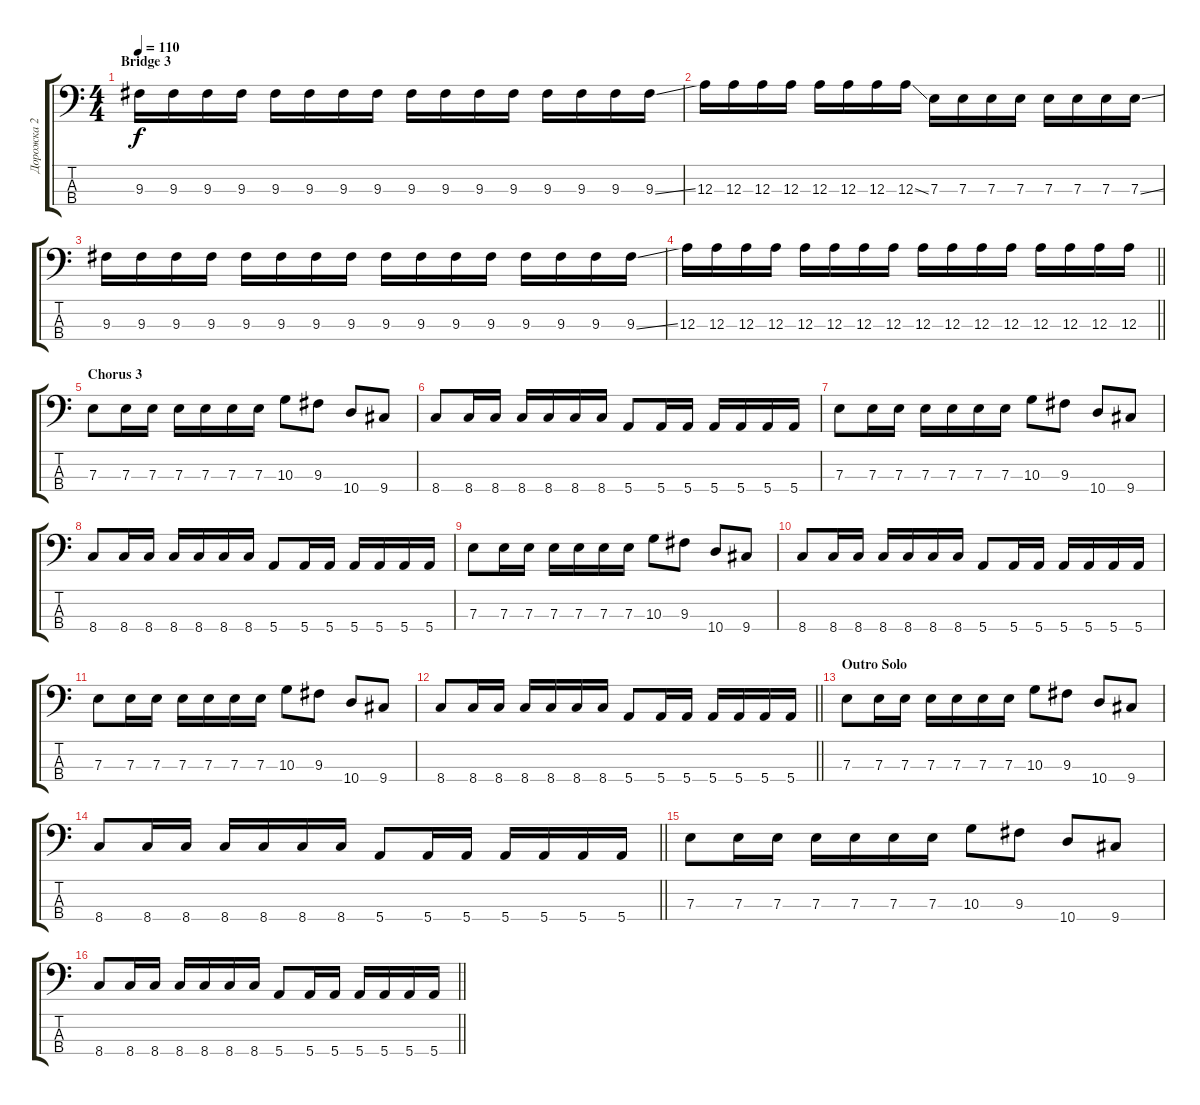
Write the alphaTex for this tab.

\track ("Дорожка 2" "Дорожка 2") {instrument electricbasspick}
\staff {score tabs}
\tuning (G2 D2 A1 E1) {hide}
\ts (4 4)
\section ("" "Bridge 3")
\tempo 110
\clef f4
\ks c
9.3.16{dy f} 9.3.16 9.3.16 9.3.16 9.3.16 9.3.16 9.3.16 9.3.16 9.3.16 9.3.16 9.3.16 9.3.16 9.3.16 9.3.16 9.3.16 9.3{ss}.16 |
12.3.16 12.3.16 12.3.16 12.3.16 12.3.16 12.3.16 12.3.16 12.3{ss}.16 7.3.16 7.3.16 7.3.16 7.3.16 7.3.16 7.3.16 7.3.16 7.3{ss}.16 |
9.3.16 9.3.16 9.3.16 9.3.16 9.3.16 9.3.16 9.3.16 9.3.16 9.3.16 9.3.16 9.3.16 9.3.16 9.3.16 9.3.16 9.3.16 9.3{ss}.16 |
\barLineRight lightlight
12.3.16 12.3.16 12.3.16 12.3.16 12.3.16 12.3.16 12.3.16 12.3.16 12.3.16 12.3.16 12.3.16 12.3.16 12.3.16 12.3.16 12.3.16 12.3.16 |
\section ("" "Chorus 3")
7.3.8 7.3.16 7.3.16 7.3.16 7.3.16 7.3.16 7.3.16 10.3.8 9.3.8 10.4.8 9.4.8 |
8.4.8 8.4.16 8.4.16 8.4.16 8.4.16 8.4.16 8.4.16 5.4.8 5.4.16 5.4.16 5.4.16 5.4.16 5.4.16 5.4.16 |
7.3.8 7.3.16 7.3.16 7.3.16 7.3.16 7.3.16 7.3.16 10.3.8 9.3.8 10.4.8 9.4.8 |
8.4.8 8.4.16 8.4.16 8.4.16 8.4.16 8.4.16 8.4.16 5.4.8 5.4.16 5.4.16 5.4.16 5.4.16 5.4.16 5.4.16 |
7.3.8 7.3.16 7.3.16 7.3.16 7.3.16 7.3.16 7.3.16 10.3.8 9.3.8 10.4.8 9.4.8 |
8.4.8 8.4.16 8.4.16 8.4.16 8.4.16 8.4.16 8.4.16 5.4.8 5.4.16 5.4.16 5.4.16 5.4.16 5.4.16 5.4.16 |
7.3.8 7.3.16 7.3.16 7.3.16 7.3.16 7.3.16 7.3.16 10.3.8 9.3.8 10.4.8 9.4.8 |
\barLineRight lightlight
8.4.8 8.4.16 8.4.16 8.4.16 8.4.16 8.4.16 8.4.16 5.4.8 5.4.16 5.4.16 5.4.16 5.4.16 5.4.16 5.4.16 |
\section ("" "Outro Solo")
7.3.8 7.3.16 7.3.16 7.3.16 7.3.16 7.3.16 7.3.16 10.3.8 9.3.8 10.4.8 9.4.8 |
\barLineRight lightlight
8.4.8 8.4.16 8.4.16 8.4.16 8.4.16 8.4.16 8.4.16 5.4.8 5.4.16 5.4.16 5.4.16 5.4.16 5.4.16 5.4.16 |
7.3.8 7.3.16 7.3.16 7.3.16 7.3.16 7.3.16 7.3.16 10.3.8 9.3.8 10.4.8 9.4.8 |
\barLineRight lightlight
8.4.8 8.4.16 8.4.16 8.4.16 8.4.16 8.4.16 8.4.16 5.4.8 5.4.16 5.4.16 5.4.16 5.4.16 5.4.16 5.4.16
